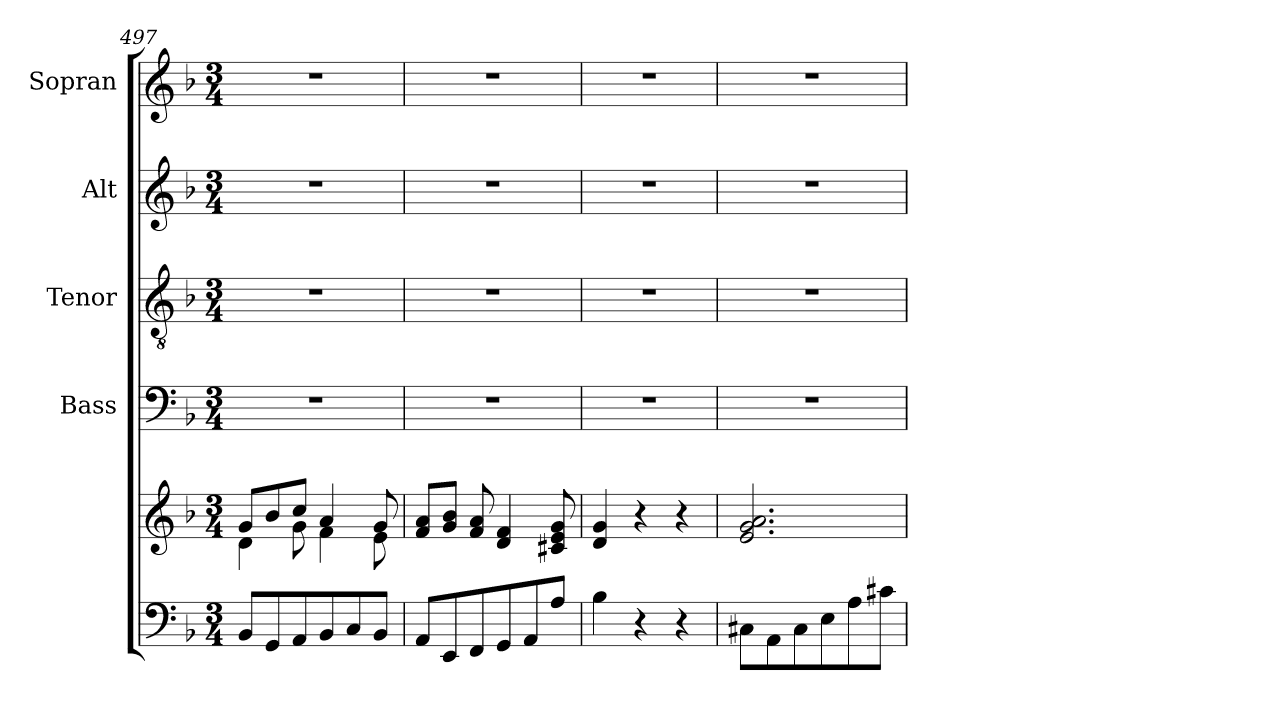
**kern	**kern	**kern	**kern	**kern	**kern
*part5	*part5	*part4	*part3	*part2	*part1
*staff6	*staff5	*staff4	*staff3	*staff2	*staff1
*	*	*I"Bass	*I"Tenor	*I"Alt	*I"Sopran
*	*	*I'B.	*I'T.	*I'A.	*I'S.
*clefF4	*clefG2	*clefF4	*clefGv2	*clefG2	*clefG2
*k[b-]	*k[b-]	*k[b-]	*k[b-]	*k[b-]	*k[b-]
*F:	*F:	*F:	*F:	*F:	*F:
*M3/4	*M3/4	*M3/4	*M3/4	*M3/4	*M3/4
=497	=497	=497	=497	=497	=497
*	*^	*	*	*	*
8BB-/L	8g/L	4d\	2.r	2.r	2.r	2.r
8GG/	8b-/	.	.	.	.	.
8AA/	8cc/J	8g\	.	.	.	.
8BB-/	4a/	4f\	.	.	.	.
8C/	.	.	.	.	.	.
8BB-/J	8g/	8e\	.	.	.	.
*	*v	*v	*	*	*	*
!!LO:LB:g=z
=498	=498	=498	=498	=498	=498
8AA/L	8f/ 8a/L	2.r	2.r	2.r	2.r
8EE/	8g/ 8b-/J	.	.	.	.
8FF/	8f/ 8a/	.	.	.	.
8GG/	4d/ 4f/	.	.	.	.
8AA/	.	.	.	.	.
8A/J	8c#X/ 8e/ 8g/	.	.	.	.
=499	=499	=499	=499	=499	=499
4B-\	4d/ 4g/	2.r	2.r	2.r	2.r
4r	4r	.	.	.	.
4r	4r	.	.	.	.
=500	=500	=500	=500	=500	=500
8C#X\L	2.e/ 2.g/ 2.a/	2.r	2.r	2.r	2.r
8AA\	.	.	.	.	.
8C#\	.	.	.	.	.
8E\	.	.	.	.	.
8A\	.	.	.	.	.
8c#X\J	.	.	.	.	.
=	=	=	=	=	=
*-	*-	*-	*-	*-	*-
